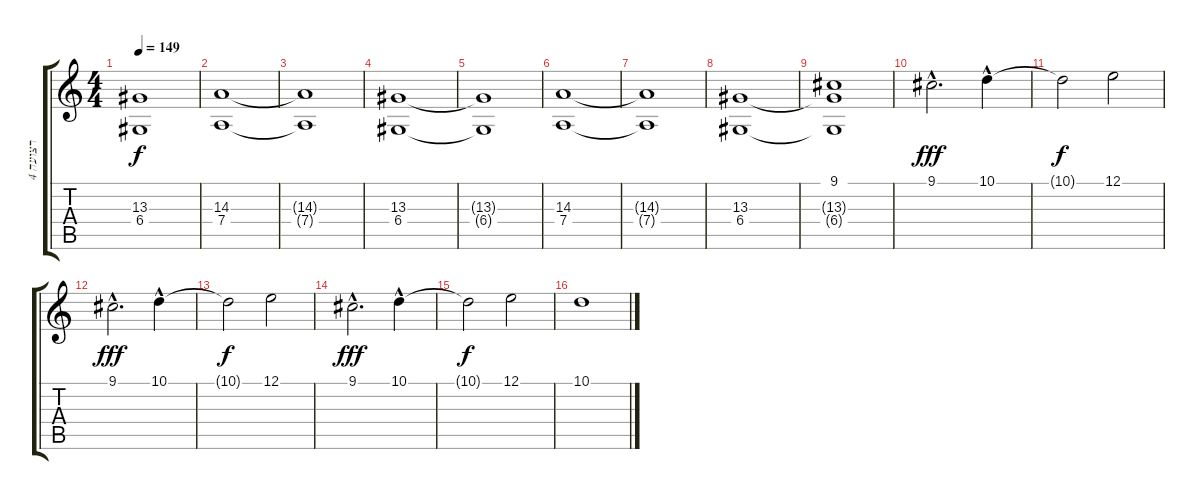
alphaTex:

\track ("רצועה 4" "רצועה 4") {instrument synthstrings1}
\staff {score tabs}
\tuning (E4 B3 G3 D3 A2 E2) {hide}
\ts (4 4)
\tempo 149
\clef g2
\ks c
(13.3{t} 6.4{t}).1{dy f} |
(14.3 7.4).1 |
(14.3{t} 7.4{t}).1 |
(13.3 6.4).1 |
(13.3{t} 6.4{t}).1 |
(14.3 7.4).1 |
(14.3{t} 7.4{t}).1 |
(13.3 6.4).1 |
(9.1 13.3{t} 6.4{t}).1 |
9.1{hac}.2{d dy fff} 10.1{hac}.4 |
10.1{t}.2{dy f} 12.1.2 |
9.1{hac}.2{d dy fff} 10.1{hac}.4 |
10.1{t}.2{dy f} 12.1.2 |
9.1{hac}.2{d dy fff} 10.1{hac}.4 |
10.1{t}.2{dy f} 12.1.2 |
10.1.1
